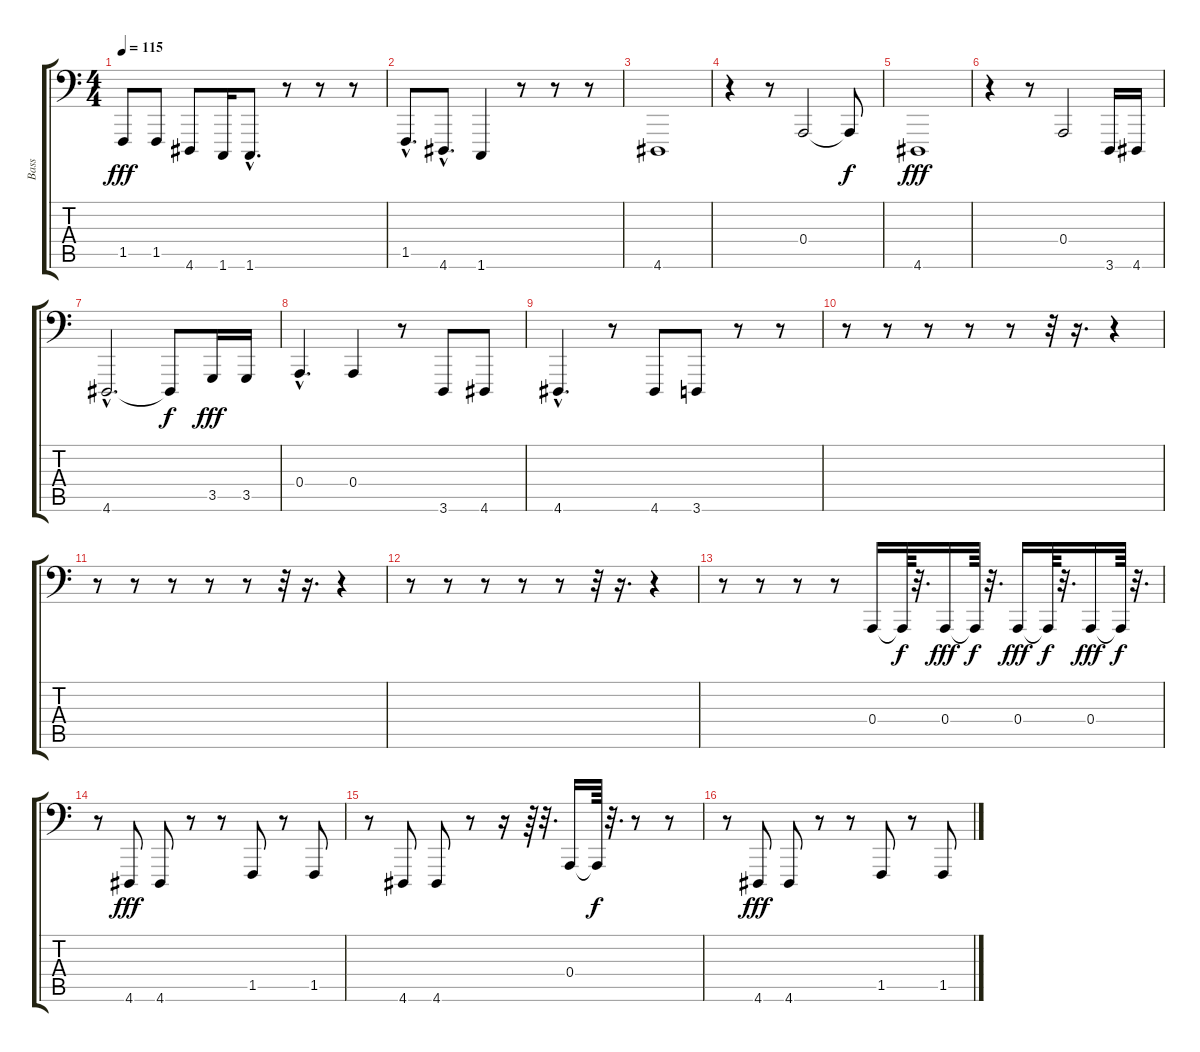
\track ("Bass" "Bass") {instrument synthdrum}
\staff {score tabs}
\tuning (C3 G2 D2 A1 E1 B0) {hide}
\ts (4 4)
\tempo 115
\clef f4
\ks c
1.5.8{dy fff} 1.5.8 4.6.8 1.6.16 1.6{hac}.8{d} r.8 r.8 r.8 |
1.5{hac}.8{d} 4.6{hac}.8{d} 1.6.4 r.8 r.8 r.8 |
4.6.1 |
r.4 r.8 0.4.2 0.4{t}.8{dy f} |
4.6.1{dy fff} |
r.4 r.8 0.4.2 3.6.16 4.6.16 |
4.6{hac}.2{d} 4.6{t}.8{dy f} 3.5.16{dy fff} 3.5.16 |
0.4{hac}.4{d} 0.4.4 r.8 3.6.8 4.6.8 |
4.6{hac}.4{d} r.8 4.6.8 3.6.8 r.8 r.8 |
r.8 r.8 r.8 r.8 r.8 r.32 r.16{d} r.4 |
r.8 r.8 r.8 r.8 r.8 r.32 r.16{d} r.4 |
r.8 r.8 r.8 r.8 r.8 r.32 r.16{d} r.4 |
r.8 r.8 r.8 r.8 0.4.16 0.4{t}.64{dy f} r.32{d} 0.4.16{dy fff} 0.4{t}.64{dy f} r.32{d} 0.4.16{dy fff} 0.4{t}.64{dy f} r.32{d} 0.4.16{dy fff} 0.4{t}.64{dy f} r.32{d} |
r.8 4.6.8{dy fff} 4.6.8 r.8 r.8 1.5.8 r.8 1.5.8 |
r.8 4.6.8 4.6.8 r.8 r.16 r.64 r.32{d} 0.4.16 0.4{t}.64{dy f} r.32{d} r.8 r.8 |
r.8 4.6.8{dy fff} 4.6.8 r.8 r.8 1.5.8 r.8 1.5.8
